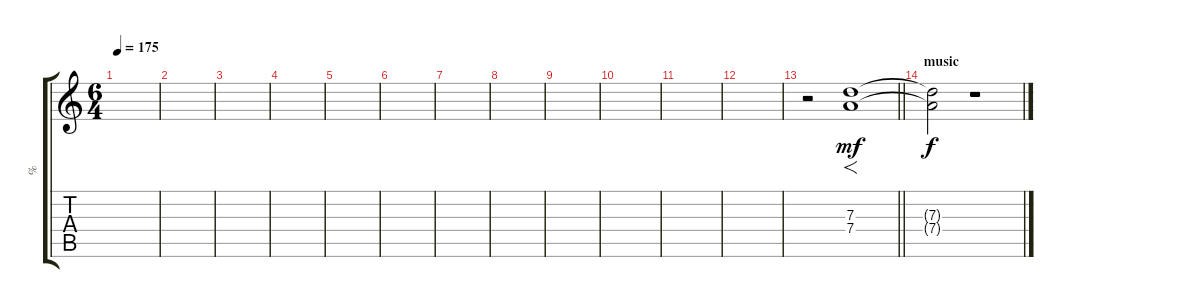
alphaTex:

\track ("%" "%") {instrument acousticguitarsteel}
\staff {score tabs}
\tuning (E4 B3 G3 D3 A2 D2) {hide}
\ts (6 4)
\tempo 175
\clef g2
\ks c
|
|
|
|
|
|
|
|
|
|
|
|
\barLineRight lightlight
r.2 (7.3 7.4).1{f dy mf instrument reversecymbal} |
\section ("" "music")
(7.3{t} 7.4{t}).2{dy f} r.1
